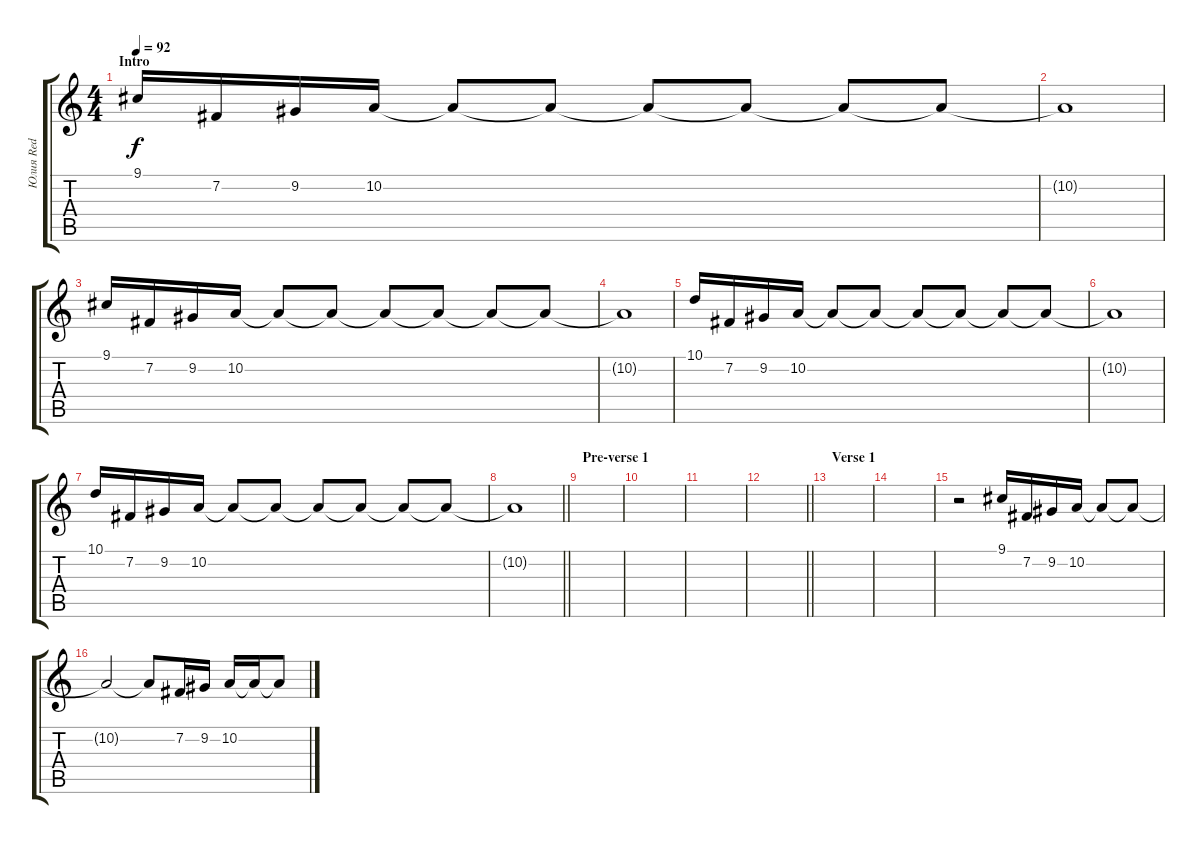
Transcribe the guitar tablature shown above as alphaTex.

\track ("Юлия Red" "Юлия Red") {instrument acousticgrandpiano}
\staff {score tabs}
\tuning (E4 B3 G3 D3 A2 E2) {hide}
\ts (4 4)
\section ("" "Intro")
\tempo 92
\clef g2
\ks c
9.1.16{dy f instrument acousticgrandpiano} 7.2.16 9.2.16 10.2.16 10.2{t}.8 10.2{t}.8 10.2{t}.8 10.2{t}.8 10.2{t}.8 10.2{t}.8 |
10.2{t}.1 |
9.1.16 7.2.16 9.2.16 10.2.16 10.2{t}.8 10.2{t}.8 10.2{t}.8 10.2{t}.8 10.2{t}.8 10.2{t}.8 |
10.2{t}.1 |
10.1.16 7.2.16 9.2.16 10.2.16 10.2{t}.8 10.2{t}.8 10.2{t}.8 10.2{t}.8 10.2{t}.8 10.2{t}.8 |
10.2{t}.1 |
10.1.16 7.2.16 9.2.16 10.2.16 10.2{t}.8 10.2{t}.8 10.2{t}.8 10.2{t}.8 10.2{t}.8 10.2{t}.8 |
\barLineRight lightlight
10.2{t}.1 |
\section ("" "Pre-verse 1")
|
|
|
\barLineRight lightlight
|
\section ("" "Verse 1")
|
|
r.2 9.1.16 7.2.16 9.2.16 10.2.16 10.2{t}.8 10.2{t}.8 |
10.2{t}.2 10.2{t}.8 7.2.16 9.2.16 10.2.16 10.2{t}.16 10.2{t}.8
